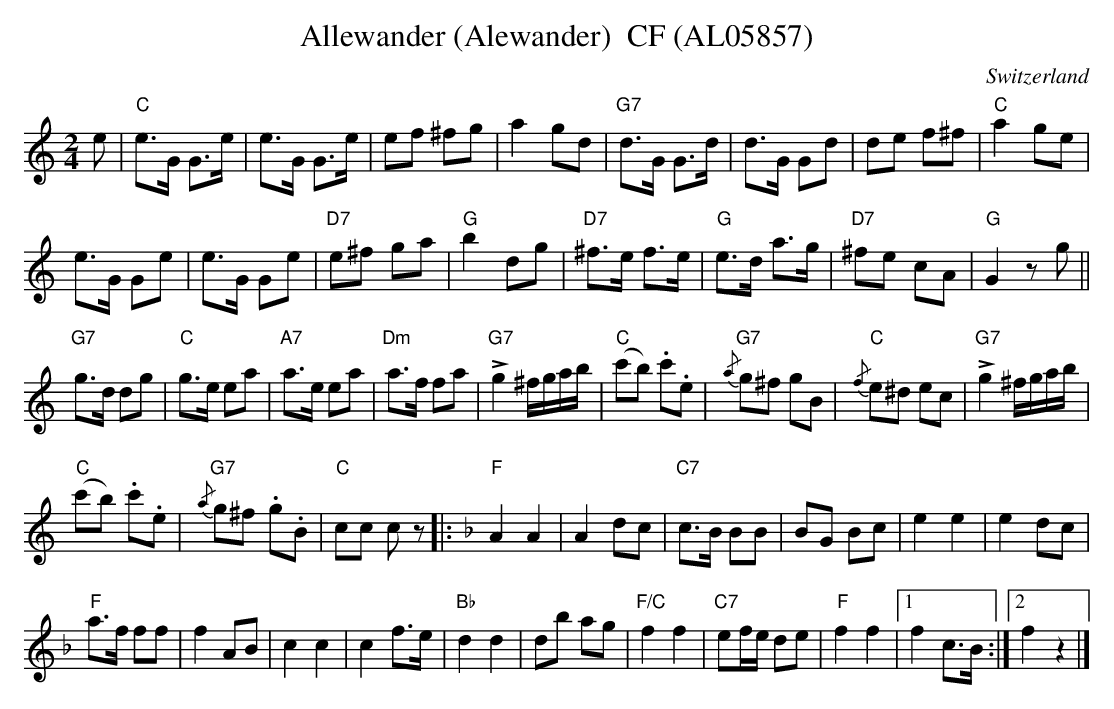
X:1
T: Allewander (Alewander)  CF (AL05857)
O:Switzerland
M:2/4
L:1/8
K:C major
e | "C"e>G G>e | e>G G>e |  ef ^fg | a2 gd |  "G7"d>G G>d | d>G Gd | de f^f | "C"a2ge |
e>G Ge | e>G Ge | "D7"e^f ga | "G"b2 dg | "D7"^f>e f>e | "G"e>d a>g | "D7"^fe cA | "G"G2zg ||
"G7"g>d dg | "C"g>e ea | "A7"a>e ea | "Dm"a>f fa | !>!"G7"g2 ^f/g/a/b/  | ("C"c'b) .c'.e | {/a}"G7"g^f gB | {/f}"C"e^d ec | !>!"G7"g2 ^f/g/a/b/  |
("C"c'b) .c'.e | {/a}"G7"g^f .g.B | "C"cc cz |: [K:F] "F"A2A2 | A2dc | "C7"c>B BB | BG Bc | e2e2 | e2dc |
"F"a>f ff | f2AB | c2c2 | c2f>e | "Bb"d2d2 | db ag | "F/C"f2f2 | "C7"ef/e/ de | "F"f2f2 |1 f2 c>B :|2 f2z2 |]
